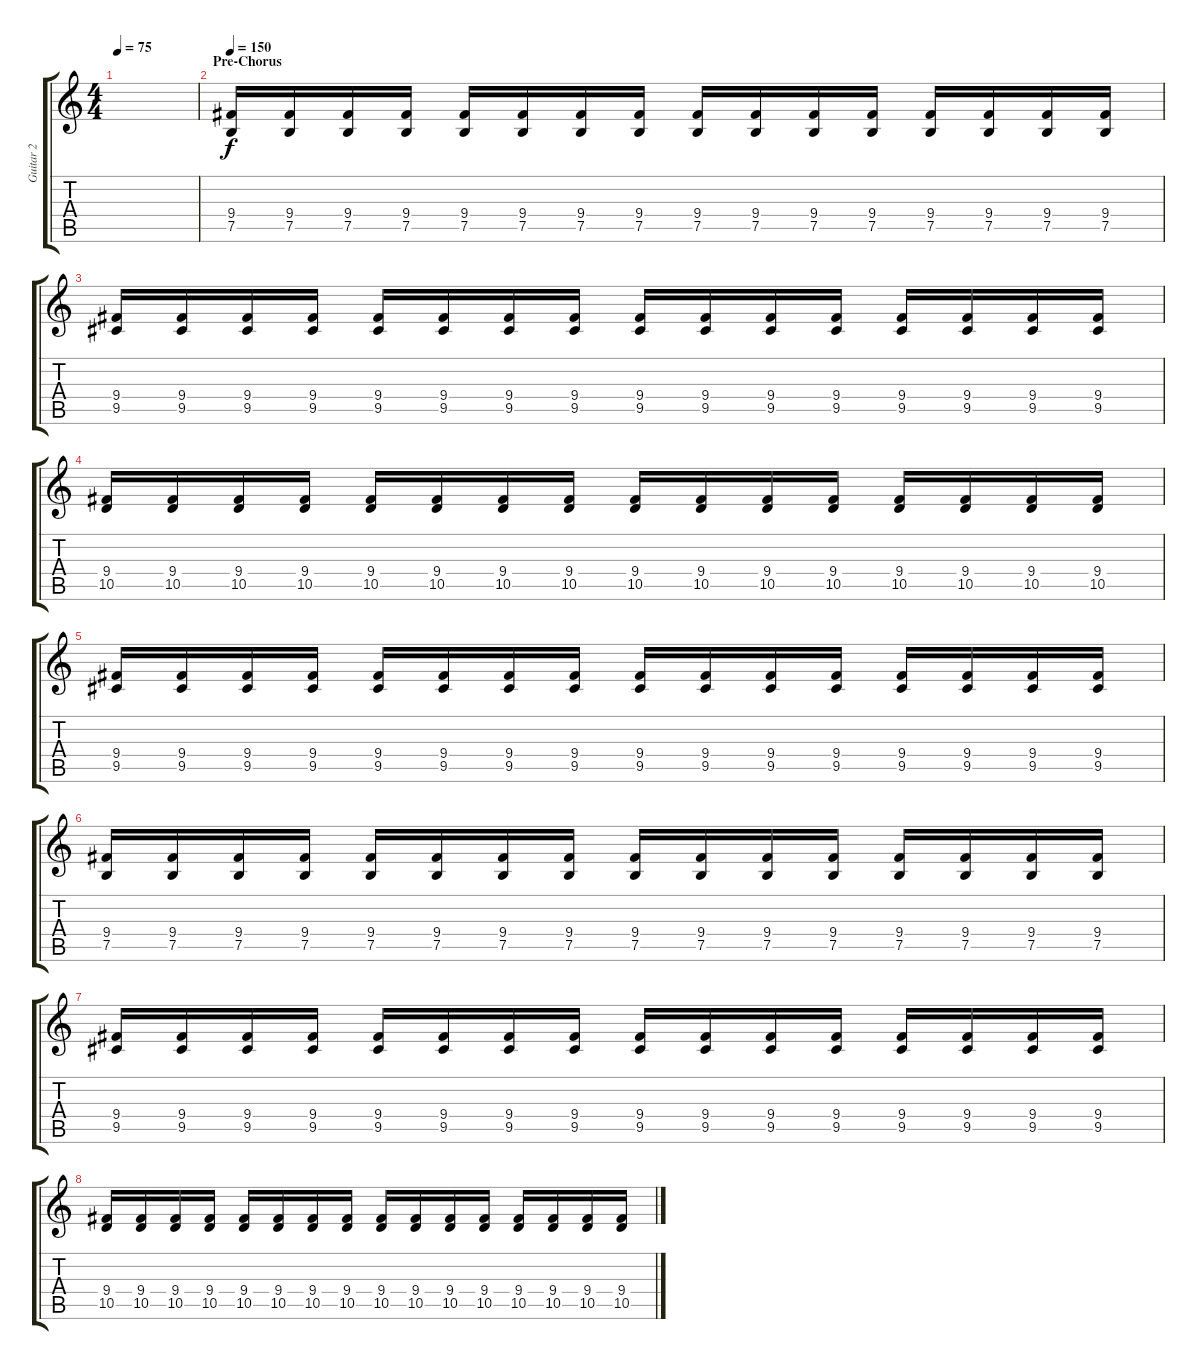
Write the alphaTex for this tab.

\track ("Guitar 2" "Guitar 2") {instrument distortionguitar}
\staff {score tabs}
\tuning (B3 Gb3 D3 A2 E2 B1) {hide}
\ts (4 4)
\tempo 75
\clef g2
\ks c
|
\section ("" "Pre-Chorus")
\tempo 150
(9.4 7.5).16{volume 15} (9.4 7.5).16 (9.4 7.5).16 (9.4 7.5).16 (9.4 7.5).16 (9.4 7.5).16 (9.4 7.5).16 (9.4 7.5).16 (9.4 7.5).16 (9.4 7.5).16 (9.4 7.5).16 (9.4 7.5).16 (9.4 7.5).16 (9.4 7.5).16 (9.4 7.5).16 (9.4 7.5).16 |
(9.4 9.5).16 (9.4 9.5).16 (9.4 9.5).16 (9.4 9.5).16 (9.4 9.5).16 (9.4 9.5).16 (9.4 9.5).16 (9.4 9.5).16 (9.4 9.5).16 (9.4 9.5).16 (9.4 9.5).16 (9.4 9.5).16 (9.4 9.5).16 (9.4 9.5).16 (9.4 9.5).16 (9.4 9.5).16 |
(9.4 10.5).16 (9.4 10.5).16 (9.4 10.5).16 (9.4 10.5).16 (9.4 10.5).16 (9.4 10.5).16 (9.4 10.5).16 (9.4 10.5).16 (9.4 10.5).16 (9.4 10.5).16 (9.4 10.5).16 (9.4 10.5).16 (9.4 10.5).16 (9.4 10.5).16 (9.4 10.5).16 (9.4 10.5).16 |
(9.4 9.5).16 (9.4 9.5).16 (9.4 9.5).16 (9.4 9.5).16 (9.4 9.5).16 (9.4 9.5).16 (9.4 9.5).16 (9.4 9.5).16 (9.4 9.5).16 (9.4 9.5).16 (9.4 9.5).16 (9.4 9.5).16 (9.4 9.5).16 (9.4 9.5).16 (9.4 9.5).16 (9.4 9.5).16 |
(9.4 7.5).16 (9.4 7.5).16 (9.4 7.5).16 (9.4 7.5).16 (9.4 7.5).16 (9.4 7.5).16 (9.4 7.5).16 (9.4 7.5).16 (9.4 7.5).16 (9.4 7.5).16 (9.4 7.5).16 (9.4 7.5).16 (9.4 7.5).16 (9.4 7.5).16 (9.4 7.5).16 (9.4 7.5).16 |
(9.4 9.5).16 (9.4 9.5).16 (9.4 9.5).16 (9.4 9.5).16 (9.4 9.5).16 (9.4 9.5).16 (9.4 9.5).16 (9.4 9.5).16 (9.4 9.5).16 (9.4 9.5).16 (9.4 9.5).16 (9.4 9.5).16 (9.4 9.5).16 (9.4 9.5).16 (9.4 9.5).16 (9.4 9.5).16 |
(9.4 10.5).16 (9.4 10.5).16 (9.4 10.5).16 (9.4 10.5).16 (9.4 10.5).16 (9.4 10.5).16 (9.4 10.5).16 (9.4 10.5).16 (9.4 10.5).16 (9.4 10.5).16 (9.4 10.5).16 (9.4 10.5).16 (9.4 10.5).16 (9.4 10.5).16 (9.4 10.5).16 (9.4 10.5).16
